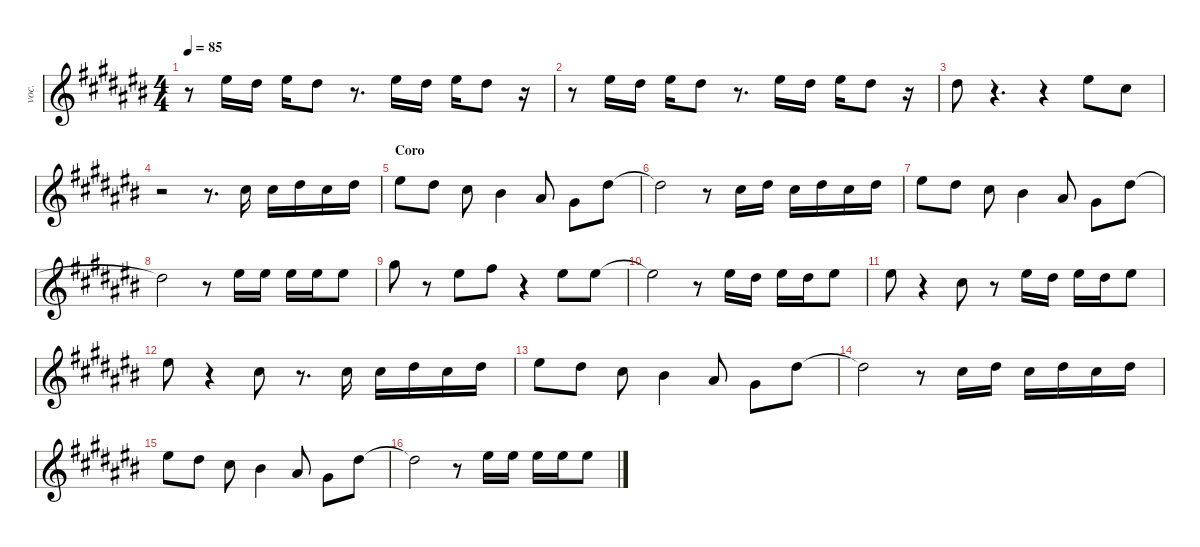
\defaultSystemsLayout 4
\hideDynamics
\bracketExtendMode nobrackets
\otherSystemsTrackNameOrientation horizontal
\track ("Vocals" "voc.") {instrument acousticgrandpiano}
\staff {score}
\tuning (E4 B3 G3 D3 A2 E2)
\ts (4 4)
\tempo 85
\clef g2
\ks a#minor
r.8{dy mf beam Down} 13.1{acc #}.16{beam Down} 11.1{acc #}.16{beam Down} 13.1{acc #}.16{beam Down} 11.1{acc #}.8{beam Down} r.8{d beam Down} 13.1{acc #}.16{beam Down} 11.1{acc #}.16{beam Down} 13.1{acc #}.16{beam Down} 11.1{acc #}.8{beam Down} r.16{beam Down} |
r.8{beam Down} 13.1{acc #}.16{beam Down} 11.1{acc #}.16{beam Down} 13.1{acc #}.16{beam Down} 11.1{acc #}.8{beam Down} r.8{d beam Down} 13.1{acc #}.16{beam Down} 11.1{acc #}.16{beam Down} 13.1{acc #}.16{beam Down} 11.1{acc #}.8{beam Down} r.16{beam Down} |
11.1{acc #}.8{beam Down} r.4{d beam Down} r.4{beam Down} 13.1{acc #}.8{beam Down} 9.1{acc #}.8{beam Down} |
r.2{beam Down} r.8{d beam Down} 9.1{acc #}.16{beam Down} 9.1{acc #}.16{beam Down} 11.1{acc #}.16{beam Down} 9.1{acc #}.16{beam Down} 11.1{acc #}.16{beam Down} |
\section ("" "Coro")
13.1{acc #}.8{beam Down} 11.1{acc #}.8{beam Down} 9.1{acc #}.8{beam Down} 8.1{acc #}.4{beam Down} 6.1{acc #}.8{beam Up} 4.1{acc #}.8{beam Down} 11.1{acc #}.8{beam Down} |
11.1{t acc #}.2{beam Down} r.8{beam Down} 9.1{acc #}.16{beam Down} 11.1{acc #}.16{beam Down} 9.1{acc #}.16{beam Down} 11.1{acc #}.16{beam Down} 9.1{acc #}.16{beam Down} 11.1{acc #}.16{beam Down} |
13.1{acc #}.8{beam Down} 11.1{acc #}.8{beam Down} 9.1{acc #}.8{beam Down} 8.1{acc #}.4{beam Down} 6.1{acc #}.8{beam Up} 4.1{acc #}.8{beam Down} 11.1{acc #}.8{beam Down} |
11.1{t acc #}.2{beam Down} r.8{beam Down} 13.1{acc #}.16{beam Down} 13.1{acc #}.16{beam Down} 13.1{acc #}.16{beam Down} 13.1{acc #}.16{beam Down} 13.1{acc #}.8{beam Down} |
16.1{acc #}.8{beam Down} r.8{beam Down} 13.1{acc #}.8{beam Down} 14.1{acc #}.8{beam Down} r.4{beam Down} 13.1{acc #}.8{beam Down} 13.1{acc #}.8{beam Down} |
13.1{t acc #}.2{beam Down} r.8{beam Down} 13.1{acc #}.16{beam Down} 11.1{acc #}.16{beam Down} 13.1{acc #}.16{beam Down} 11.1{acc #}.16{beam Down} 13.1{acc #}.8{beam Down} |
13.1{acc #}.8{beam Down} r.4{beam Down} 9.1{acc #}.8{beam Down} r.8{beam Down} 13.1{acc #}.16{beam Down} 11.1{acc #}.16{beam Down} 13.1{acc #}.16{beam Down} 11.1{acc #}.16{beam Down} 13.1{acc #}.8{beam Down} |
13.1{acc #}.8{beam Down} r.4{beam Down} 9.1{acc #}.8{beam Down} r.8{d beam Down} 9.1{acc #}.16{beam Down} 9.1{acc #}.16{beam Down} 11.1{acc #}.16{beam Down} 9.1{acc #}.16{beam Down} 11.1{acc #}.16{beam Down} |
13.1{acc #}.8{beam Down} 11.1{acc #}.8{beam Down} 9.1{acc #}.8{beam Down} 8.1{acc #}.4{beam Down} 6.1{acc #}.8{beam Up} 4.1{acc #}.8{beam Down} 11.1{acc #}.8{beam Down} |
11.1{t acc #}.2{beam Down} r.8{beam Down} 9.1{acc #}.16{beam Down} 11.1{acc #}.16{beam Down} 9.1{acc #}.16{beam Down} 11.1{acc #}.16{beam Down} 9.1{acc #}.16{beam Down} 11.1{acc #}.16{beam Down} |
13.1{acc #}.8{beam Down} 11.1{acc #}.8{beam Down} 9.1{acc #}.8{beam Down} 8.1{acc #}.4{beam Down} 6.1{acc #}.8{beam Up} 4.1{acc #}.8{beam Down} 11.1{acc #}.8{beam Down} |
11.1{t acc #}.2{beam Down} r.8{beam Down} 13.1{acc #}.16{beam Down} 13.1{acc #}.16{beam Down} 13.1{acc #}.16{beam Down} 13.1{acc #}.16{beam Down} 13.1{acc #}.8{beam Down}
